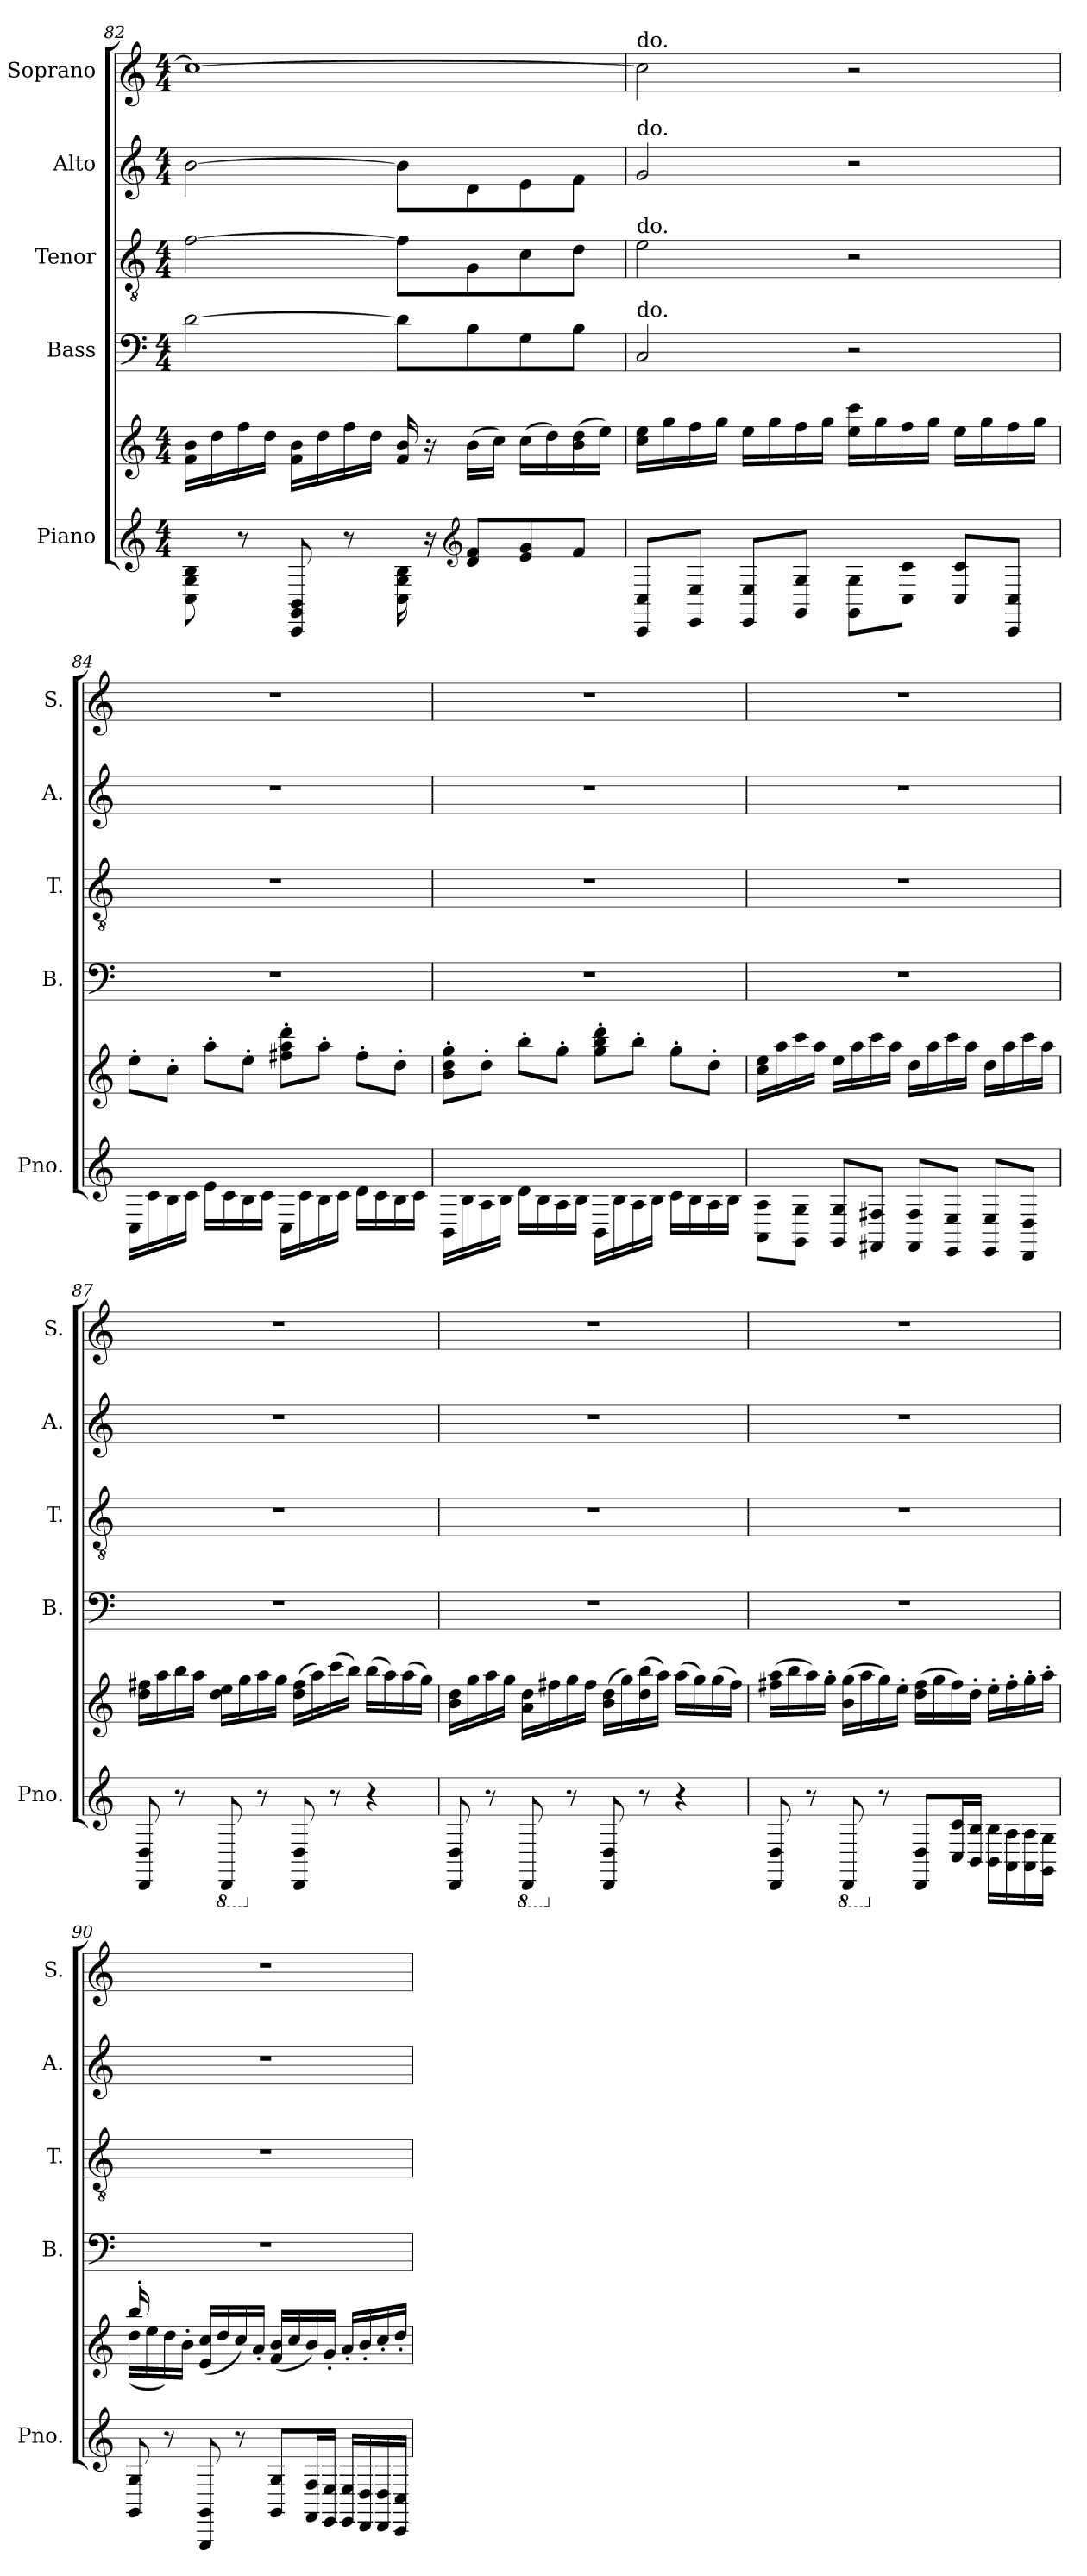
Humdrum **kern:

**kern	**kern	**kern	**kern	**kern	**kern
*part5	*part5	*part4	*part3	*part2	*part1
*staff6	*staff5	*staff4	*staff3	*staff2	*staff1
*I"Piano	*	*I"Bass	*I"Tenor	*I"Alto	*I"Soprano
*I'Pno.	*	*I'B.	*I'T.	*I'A.	*I'S.
!!LO:LB:g=z
*clefG2	*clefG2	*clefF4	*clefGv2	*clefG2	*clefG2
*k[]	*k[]	*k[]	*k[]	*k[]	*k[]
*M4/4	*M4/4	*M4/4	*M4/4	*M4/4	*M4/4
=82	=82	=82	=82	=82	=82
8C\ 8G\ 8B\	16f\ 16b\LL	[2d\	[2f\	[2b\	1cc_
.	16dd\	.	.	.	.
8r	16ff\	.	.	.	.
.	16dd\JJ	.	.	.	.
8CC/ 8GG/ 8BB/	16f\ 16b\LL	.	.	.	.
.	16dd\	.	.	.	.
8r	16ff\	.	.	.	.
.	16dd\JJ	.	.	.	.
16C\ 16G\ 16B\	16f/ 16b/	8d\L]	8f\L]	8b\L]	.
16r	16r	.	.	.	.
*clefG2	*	*	*	*	*
8d/ 8f/L	(>16b\LL	8B\	8G\	8d\	.
.	16cc\JJ)	.	.	.	.
8e/ 8g/	(>16cc\LL	8G\	8c\	8e\	.
.	16dd\)	.	.	.	.
8f/J	(>16b\ 16dd\	8B\J	8d\J	8f\J	.
.	16ee\JJ)	.	.	.	.
!!LO:PB:g=z
=83	=83	=83	=83	=83	=83
!	!	!	!	!	!LO:TX:a:t=do.
!	!	!	!	!LO:TX:a:t=do.	!
!	!	!	!LO:TX:a:t=do.	!	!
!	!	!LO:TX:a:t=do.	!	!	!
8CC/ 8C/L	16cc\ 16ee\LL	2C/	2e\	2g/	2cc\]
.	16gg\	.	.	.	.
8EE/ 8E/J	16ff\	.	.	.	.
.	16gg\JJ	.	.	.	.
8EE/ 8E/L	16ee\LL	.	.	.	.
.	16gg\	.	.	.	.
8GG/ 8G/J	16ff\	.	.	.	.
.	16gg\JJ	.	.	.	.
8GG\ 8G\L	16ee\ 16ccc\LL	2r	2r	2r	2r
.	16gg\	.	.	.	.
8C\ 8c\J	16ff\	.	.	.	.
.	16gg\JJ	.	.	.	.
8C/ 8c/L	16ee\LL	.	.	.	.
.	16gg\	.	.	.	.
8CC/ 8C/J	16ff\	.	.	.	.
.	16gg\JJ	.	.	.	.
=84	=84	=84	=84	=84	=84
16C\LL	8ee'\L	1r	1r	1r	1r
16c\	.	.	.	.	.
16B\	8cc'\J	.	.	.	.
16c\JJ	.	.	.	.	.
16e\LL	8aa'\L	.	.	.	.
16c\	.	.	.	.	.
16B\	8ee'\J	.	.	.	.
16c\JJ	.	.	.	.	.
16C\LL	8ff#X\' 8aa\' 8ddd\'L	.	.	.	.
16c\	.	.	.	.	.
16B\	8aa'\J	.	.	.	.
16c\JJ	.	.	.	.	.
16d\LL	8ff#'\L	.	.	.	.
16c\	.	.	.	.	.
16B\	8dd'\J	.	.	.	.
16c\JJ	.	.	.	.	.
!!LO:LB:g=z
=85	=85	=85	=85	=85	=85
16BB\LL	8b\' 8dd\' 8gg\'L	1r	1r	1r	1r
16B\	.	.	.	.	.
16A\	8dd'\J	.	.	.	.
16B\JJ	.	.	.	.	.
16d\LL	8bb'\L	.	.	.	.
16B\	.	.	.	.	.
16A\	8gg'\J	.	.	.	.
16B\JJ	.	.	.	.	.
16BB\LL	8gg\' 8bb\' 8ddd\'L	.	.	.	.
16B\	.	.	.	.	.
16A\	8bb'\J	.	.	.	.
16B\JJ	.	.	.	.	.
16c\LL	8gg'\L	.	.	.	.
16B\	.	.	.	.	.
16A\	8dd'\J	.	.	.	.
16B\JJ	.	.	.	.	.
!!LO:PB:g=z
=86	=86	=86	=86	=86	=86
8AA\ 8A\L	16cc\ 16ee\LL	1r	1r	1r	1r
.	16aa\	.	.	.	.
8GG\ 8G\J	16ccc\	.	.	.	.
.	16aa\JJ	.	.	.	.
8GG/ 8G/L	16ee\LL	.	.	.	.
.	16aa\	.	.	.	.
8FF#X/ 8F#X/J	16ccc\	.	.	.	.
.	16aa\JJ	.	.	.	.
8FF#/ 8F#/L	16dd\LL	.	.	.	.
.	16aa\	.	.	.	.
8EE/ 8E/J	16ccc\	.	.	.	.
.	16aa\JJ	.	.	.	.
8EE/ 8E/L	16dd\LL	.	.	.	.
.	16aa\	.	.	.	.
8DD/ 8D/J	16ccc\	.	.	.	.
.	16aa\JJ	.	.	.	.
=87	=87	=87	=87	=87	=87
8DD/ 8D/	16dd\ 16ff#X\LL	1r	1r	1r	1r
.	16aa\	.	.	.	.
8r	16bb\	.	.	.	.
.	16aa\JJ	.	.	.	.
*8ba	*	*	*	*	*
8DDD/	16dd\ 16ee\LL	.	.	.	.
.	16gg\	.	.	.	.
*X8ba	*	*	*	*	*
8r	16aa\	.	.	.	.
.	16gg\JJ	.	.	.	.
8DD/ 8D/	(>16dd\ 16ff#\LL	.	.	.	.
.	16aa\)	.	.	.	.
8r	(>16ccc\	.	.	.	.
.	16bb\JJ)	.	.	.	.
4r	(>16bb\LL	.	.	.	.
.	16aa\)	.	.	.	.
.	(>16aa\	.	.	.	.
.	16gg\JJ)	.	.	.	.
!!LO:PB:g=z
=88	=88	=88	=88	=88	=88
8DD/ 8D/	16b\ 16dd\LL	1r	1r	1r	1r
.	16gg\	.	.	.	.
8r	16aa\	.	.	.	.
.	16gg\JJ	.	.	.	.
*8ba	*	*	*	*	*
8DDD/	16a\ 16dd\LL	.	.	.	.
.	16ff#X\	.	.	.	.
*X8ba	*	*	*	*	*
8r	16gg\	.	.	.	.
.	16ff#\JJ	.	.	.	.
8DD/ 8D/	(>16b\ 16dd\LL	.	.	.	.
.	16gg\)	.	.	.	.
8r	(>16dd\ 16bb\	.	.	.	.
.	16aa\JJ)	.	.	.	.
4r	(>16aa\LL	.	.	.	.
.	16gg\)	.	.	.	.
.	(>16gg\	.	.	.	.
.	16ff#\JJ)	.	.	.	.
=89	=89	=89	=89	=89	=89
8DD/ 8D/	(>16ff#X\ 16aa\LL	1r	1r	1r	1r
.	16bb\	.	.	.	.
8r	16aa\)	.	.	.	.
.	16gg'\JJ	.	.	.	.
*8ba	*	*	*	*	*
8DDD/	(>16b\ 16gg\LL	.	.	.	.
.	16aa\	.	.	.	.
*X8ba	*	*	*	*	*
8r	16gg\)	.	.	.	.
.	16ee'\JJ	.	.	.	.
8DD/ 8D/L	(>16dd\ 16ff#\LL	.	.	.	.
.	16gg\	.	.	.	.
16C/ 16c/L	16ff#\)	.	.	.	.
16BB/ 16B/JJ	16dd'\JJ	.	.	.	.
16BB\ 16B\LL	16ee'\LL	.	.	.	.
16AA\ 16A\	16ff#'\	.	.	.	.
16AA\ 16A\	16gg'\	.	.	.	.
16GG\ 16G\JJ	16aa'\JJ	.	.	.	.
!!LO:LB:g=z
=90	=90	=90	=90	=90	=90
*	*^	*	*	*	*
8GG/ 8G/	16bb'/	(>16dd\LL	1r	1r	1r	1r
.	16ryy	16ee\	.	.	.	.
8r	8ryy	16dd\)	.	.	.	.
.	.	16b'\JJ	.	.	.	.
8GGG/ 8GG/	4ryy	(>16e/ 16cc/LL	.	.	.	.
.	.	16dd/	.	.	.	.
8r	.	16cc/)	.	.	.	.
.	.	16a'/JJ	.	.	.	.
8GG/ 8G/L	2ryy	(>16f/ 16b/LL	.	.	.	.
.	.	16cc/	.	.	.	.
16FF/ 16F/L	.	16b/)	.	.	.	.
16EE/ 16E/JJ	.	16g'/JJ	.	.	.	.
16EE/ 16E/LL	.	16a'/LL	.	.	.	.
16DD/ 16D/	.	16b'/	.	.	.	.
16DD/ 16D/	.	16cc'/	.	.	.	.
16CC/ 16C/JJ	.	16dd'/JJ	.	.	.	.
*	*v	*v	*	*	*	*
=	=	=	=	=	=
*-	*-	*-	*-	*-	*-
